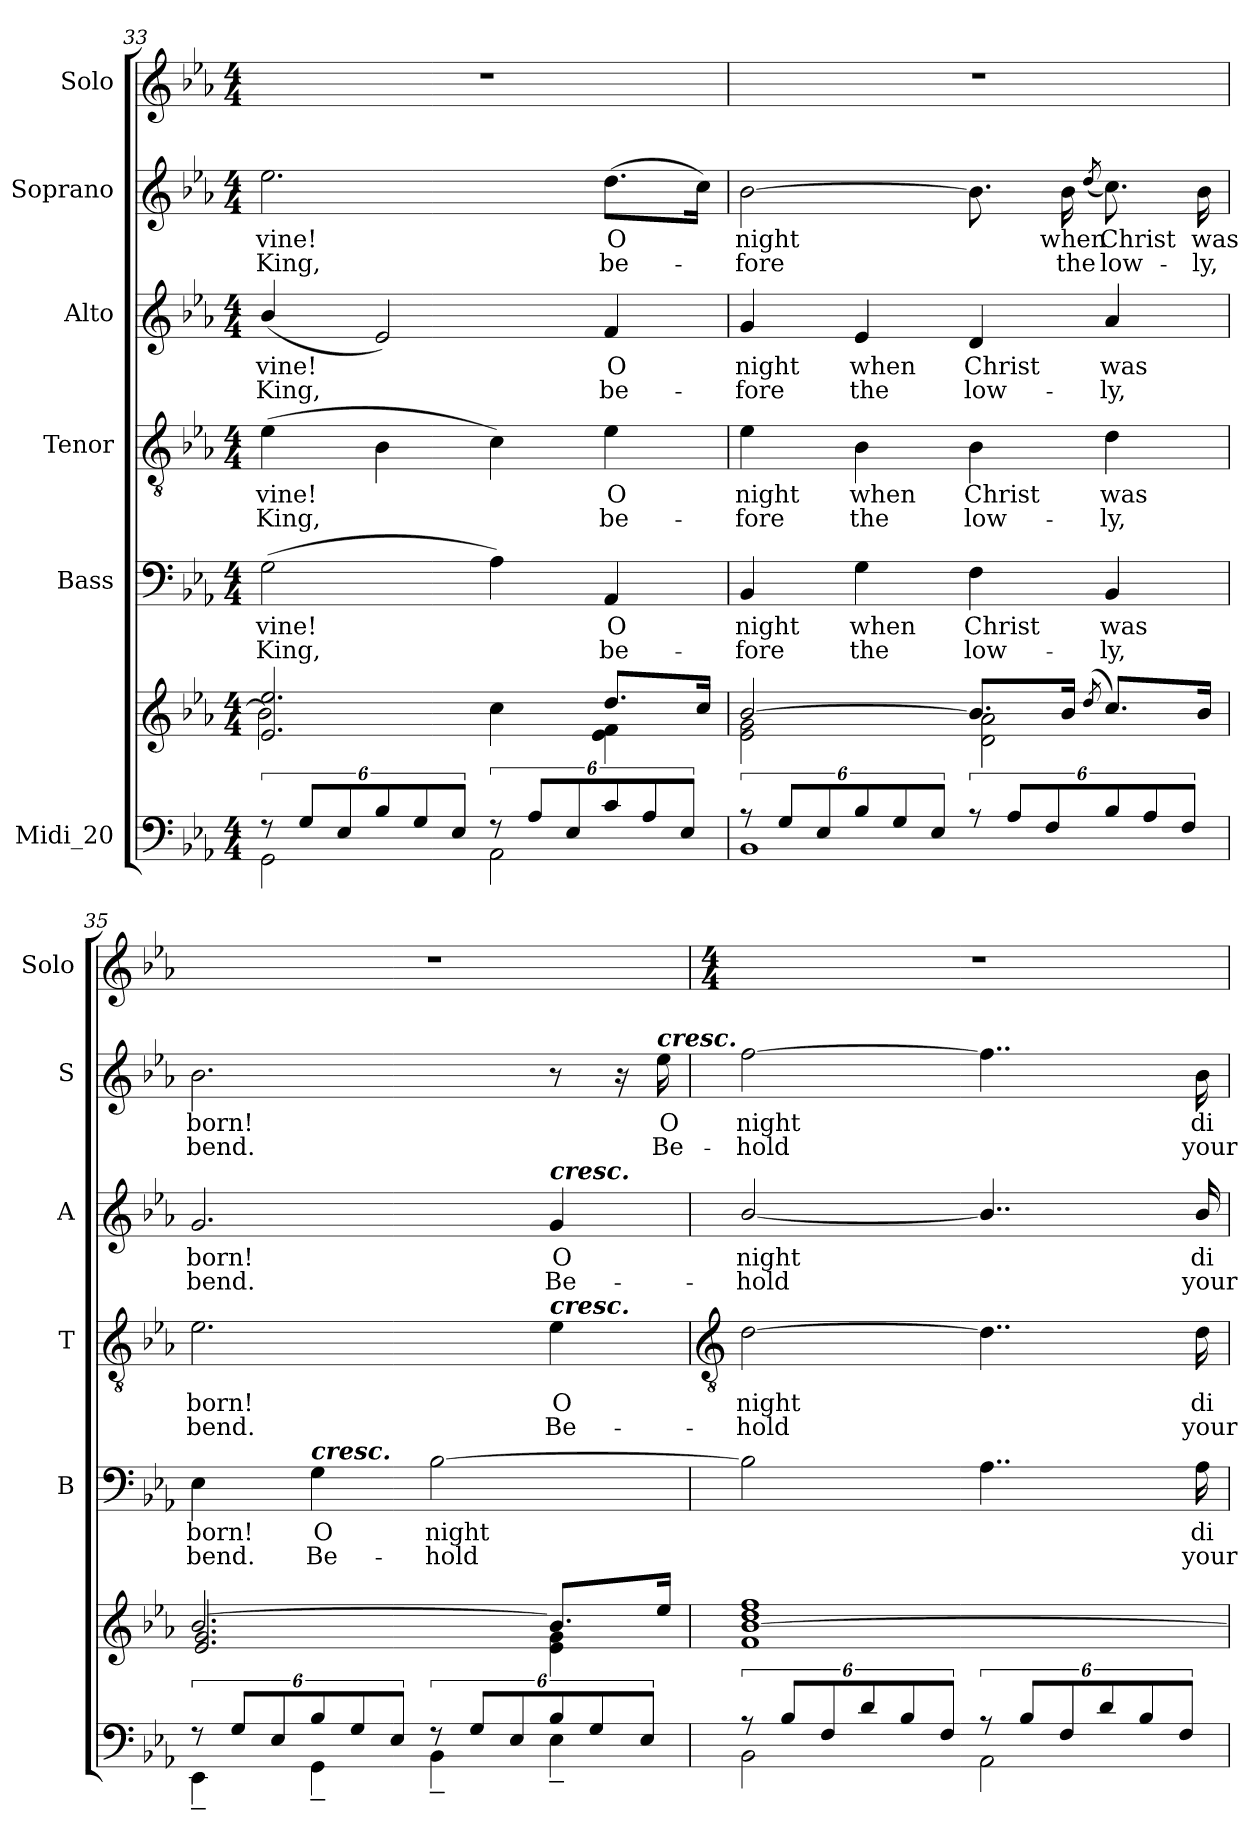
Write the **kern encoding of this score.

**kern	**kern	**kern	**text	**text	**kern	**text	**text	**kern	**text	**text	**kern	**text	**text	**kern
*part6	*part6	*part5	*part5	*part5	*part4	*part4	*part4	*part3	*part3	*part3	*part2	*part2	*part2	*part1
*staff7	*staff6	*staff5	*staff5	*staff5	*staff4	*staff4	*staff4	*staff3	*staff3	*staff3	*staff2	*staff2	*staff2	*staff1
*I"Midi_20	*	*I"Bass	*	*	*I"Tenor	*	*	*I"Alto	*	*	*I"Soprano	*	*	*I"Solo
*	*	*I'B	*	*	*I'T	*	*	*I'A	*	*	*I'S	*	*	*I'Solo
*clefF4	*clefG2	*clefF4	*	*	*clefGv2	*	*	*clefG2	*	*	*clefG2	*	*	*clefG2
*k[b-e-a-]	*k[b-e-a-]	*k[b-e-a-]	*	*	*k[b-e-a-]	*	*	*k[b-e-a-]	*	*	*k[b-e-a-]	*	*	*k[b-e-a-]
*E-:	*E-:	*E-:	*	*	*E-:	*	*	*E-:	*	*	*E-:	*	*	*E-:
*M4/4	*M4/4	*M4/4	*	*	*M4/4	*	*	*M4/4	*	*	*M4/4	*	*	*M4/4
=33	=33	=33	=33	=33	=33	=33	=33	=33	=33	=33	=33	=33	=33	=33
*^	*^	*	*	*	*	*	*	*	*	*	*	*	*	*
!	!	!	!	!	!LO:LY:b	!LO:LY:b	!	!LO:LY:b	!LO:LY:b	!	!LO:LY:b	!LO:LY:b	!	!LO:LY:b	!LO:LY:b	!
12r	2GG\	2.e-/ 2.ee-/	2b-\]	(>2G	vine!	King,	(>4e-	vine!	King,	(<4b-/	vine!	King,	2.ee-	vine!	King,	1r
12G/L	.	.	.	.	.	.	.	.	.	.	.	.	.	.	.	.
12E-/	.	.	.	.	.	.	.	.	.	.	.	.	.	.	.	.
12B-/	.	.	.	.	.	.	4B-	.	.	2e-)	.	.	.	.	.	.
12G/	.	.	.	.	.	.	.	.	.	.	.	.	.	.	.	.
12E-/J	.	.	.	.	.	.	.	.	.	.	.	.	.	.	.	.
12r	2AA-\	.	4cc\	4A-)	.	.	4c)	.	.	.	.	.	.	.	.	.
12A-/L	.	.	.	.	.	.	.	.	.	.	.	.	.	.	.	.
12E-/	.	.	.	.	.	.	.	.	.	.	.	.	.	.	.	.
!	!	!	!	!	!LO:LY:b	!LO:LY:b	!	!LO:LY:b	!LO:LY:b	!	!LO:LY:b	!LO:LY:b	!	!LO:LY:b	!LO:LY:b	!
12c/	.	8.dd/L	4e-\ 4f\	4AA-	O	be-	4e-	O	be-	4f	O	be-	(>8.ddL	O	be-	.
12A-/	.	.	.	.	.	.	.	.	.	.	.	.	.	.	.	.
12E-/J	.	.	.	.	.	.	.	.	.	.	.	.	.	.	.	.
.	.	16cc/J	.	.	.	.	.	.	.	.	.	.	16ccJ)	.	.	.
=34	=34	=34	=34	=34	=34	=34	=34	=34	=34	=34	=34	=34	=34	=34	=34	=34
!	!	!	!	!	!LO:LY:b	!LO:LY:b	!	!LO:LY:b	!LO:LY:b	!	!LO:LY:b	!LO:LY:b	!	!LO:LY:b	!LO:LY:b	!
12r	1BB-\	[2b-/	2e-\ 2g\	4BB-	-night	fore	4e-	-night	fore	4g	-night	fore	[2b-	night	fore	1r
12G/L	.	.	.	.	.	.	.	.	.	.	.	.	.	.	.	.
12E-/	.	.	.	.	.	.	.	.	.	.	.	.	.	.	.	.
!	!	!	!	!	!LO:LY:b	!LO:LY:b	!	!LO:LY:b	!LO:LY:b	!	!LO:LY:b	!LO:LY:b	!	!	!	!
12B-/	.	.	.	4G	when	the	4B-	when	the	4e-	when	the	.	.	.	.
12G/	.	.	.	.	.	.	.	.	.	.	.	.	.	.	.	.
12E-/J	.	.	.	.	.	.	.	.	.	.	.	.	.	.	.	.
!	!	!	!	!	!LO:LY:b	!LO:LY:b	!	!LO:LY:b	!LO:LY:b	!	!LO:LY:b	!LO:LY:b	!	!	!	!
12r	.	8.b-/L]	2d\ 2a-\	4F	Christ	low-	4B-	Christ	low-	4d	Christ	low-	8.b-]	.	.	.
12A-/L	.	.	.	.	.	.	.	.	.	.	.	.	.	.	.	.
12F/	.	.	.	.	.	.	.	.	.	.	.	.	.	.	.	.
!	!	!	!	!	!	!	!	!	!	!	!	!	!	!LO:LY:b	!LO:LY:b	!
.	.	16b-/J	.	.	.	.	.	.	.	.	.	.	16b-	when	the	.
.	.	(>8qdd/	.	.	.	.	.	.	.	.	.	.	(>8qdd/	.	.	.
!	!	!	!	!	!LO:LY:b	!LO:LY:b	!	!LO:LY:b	!LO:LY:b	!	!LO:LY:b	!LO:LY:b	!	!LO:LY:b	!LO:LY:b	!
12B-/	.	8.cc/L)	.	4BB-	-was	ly,	4d	-was	ly,	4a-	-was	ly,	8.cc)	Christ	low-	.
12A-/	.	.	.	.	.	.	.	.	.	.	.	.	.	.	.	.
12F/J	.	.	.	.	.	.	.	.	.	.	.	.	.	.	.	.
!	!	!	!	!	!	!	!	!	!	!	!	!	!	!LO:LY:b	!LO:LY:b	!
.	.	16b-/J	.	.	.	.	.	.	.	.	.	.	16b-	-was	ly,	.
=35	=35	=35	=35	=35	=35	=35	=35	=35	=35	=35	=35	=35	=35	=35	=35	=35
!	!	!	!	!	!LO:LY:b	!LO:LY:b	!	!LO:LY:b	!LO:LY:b	!	!LO:LY:b	!LO:LY:b	!	!LO:LY:b	!LO:LY:b	!
12r	4EE-~\	[2.b-/	2.e-/ 2.g/	4E-	born!	bend.	2.e-	born!	bend.	2.g	born!	bend.	2.b-	born!	bend.	1r
12G/L	.	.	.	.	.	.	.	.	.	.	.	.	.	.	.	.
12E-/	.	.	.	.	.	.	.	.	.	.	.	.	.	.	.	.
!	!	!	!	!LO:TX:a:Bi:t=cresc.	!	!	!	!	!	!	!	!	!	!	!	!
!	!	!	!	!	!LO:LY:b	!LO:LY:b	!	!	!	!	!	!	!	!	!	!
12B-/	4GG~\	.	.	4G	O	Be-	.	.	.	.	.	.	.	.	.	.
12G/	.	.	.	.	.	.	.	.	.	.	.	.	.	.	.	.
12E-/J	.	.	.	.	.	.	.	.	.	.	.	.	.	.	.	.
!	!	!	!	!	!LO:LY:b	!LO:LY:b	!	!	!	!	!	!	!	!	!	!
12r	4BB-~\	.	.	[2B-	-night	hold	.	.	.	.	.	.	.	.	.	.
12G/L	.	.	.	.	.	.	.	.	.	.	.	.	.	.	.	.
12E-/	.	.	.	.	.	.	.	.	.	.	.	.	.	.	.	.
!	!	!	!	!	!	!	!	!	!	!LO:TX:a:Bi:t=cresc.	!	!	!	!	!	!
!	!	!	!	!	!	!	!LO:TX:a:Bi:t=cresc.	!	!	!	!	!	!	!	!	!
!	!	!	!	!	!	!	!	!LO:LY:b	!LO:LY:b	!	!LO:LY:b	!LO:LY:b	!	!	!	!
12B-/	4E-~\	8.b-/L]	4e-\ 4g\	.	.	.	4e-	O	Be-	4g	O	Be-	8r	.	.	.
12G/	.	.	.	.	.	.	.	.	.	.	.	.	.	.	.	.
.	.	.	.	.	.	.	.	.	.	.	.	.	16r	.	.	.
12E-/J	.	.	.	.	.	.	.	.	.	.	.	.	.	.	.	.
!	!	!	!	!	!	!	!	!	!	!	!	!	!LO:TX:a:Bi:t=cresc.	!	!	!
!	!	!	!	!	!	!	!	!	!	!	!	!	!	!LO:LY:b	!LO:LY:b	!
.	.	16ee-/J	.	.	.	.	.	.	.	.	.	.	16ee-	O	Be-	.
!!LO:LB:g=z
=36	=36	=36	=36	=36	=36	=36	=36	=36	=36	=36	=36	=36	=36	=36	=36	=36
*	*	*	*	*	*	*	*clefGv2	*	*	*	*	*	*	*	*	*
*	*	*	*	*	*	*	*	*	*	*	*	*	*	*	*	*M4/4
!	!	!	!	!	!	!	!	!LO:LY:b	!LO:LY:b	!	!LO:LY:b	!LO:LY:b	!	!LO:LY:b	!LO:LY:b	!
12r	2BB-\	[1b-/	1f\ 1dd\ 1ff\	2B-]	.	.	[2d\	-night	hold	[2b-/	-night	hold	[2ff	-night	hold	1r
12B-/L	.	.	.	.	.	.	.	.	.	.	.	.	.	.	.	.
12F/	.	.	.	.	.	.	.	.	.	.	.	.	.	.	.	.
12d/	.	.	.	.	.	.	.	.	.	.	.	.	.	.	.	.
12B-/	.	.	.	.	.	.	.	.	.	.	.	.	.	.	.	.
12F/J	.	.	.	.	.	.	.	.	.	.	.	.	.	.	.	.
12r	2AA-\	.	.	4..A-	.	.	4..d\]	.	.	4..b-/]	.	.	4..ff]	.	.	.
12B-/L	.	.	.	.	.	.	.	.	.	.	.	.	.	.	.	.
12F/	.	.	.	.	.	.	.	.	.	.	.	.	.	.	.	.
12d/	.	.	.	.	.	.	.	.	.	.	.	.	.	.	.	.
12B-/	.	.	.	.	.	.	.	.	.	.	.	.	.	.	.	.
12F/J	.	.	.	.	.	.	.	.	.	.	.	.	.	.	.	.
!	!	!	!	!	!LO:LY:b	!LO:LY:b	!	!LO:LY:b	!LO:LY:b	!	!LO:LY:b	!LO:LY:b	!	!LO:LY:b	!LO:LY:b	!
.	.	.	.	16A-	di-	-your	16d\	di-	-your	16b-/	di-	-your	16b-	di-	-your	.
*v	*v	*	*	*	*	*	*	*	*	*	*	*	*	*	*	*
*	*v	*v	*	*	*	*	*	*	*	*	*	*	*	*	*
=	=	=	=	=	=	=	=	=	=	=	=	=	=	=
*-	*-	*-	*-	*-	*-	*-	*-	*-	*-	*-	*-	*-	*-	*-
